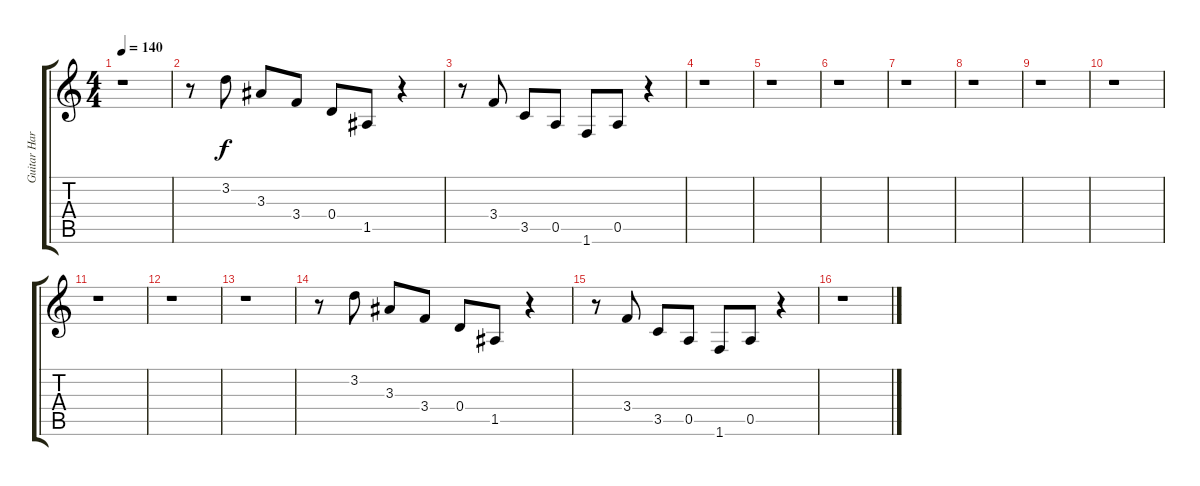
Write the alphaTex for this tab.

\track ("Guitar Harmonics" "Guitar Har") {instrument guitarharmonics}
\staff {score tabs}
\tuning (E4 B3 G3 D3 A2 E2) {hide}
\ts (4 4)
\tempo 140
\clef g2
\ks c
r.1{dy f} |
r.8 3.2.8 3.3.8 3.4.8 0.4.8 1.5.8 r.4 |
r.8 3.4.8 3.5.8 0.5.8 1.6.8 0.5.8 r.4 |
r.1 |
r.1 |
r.1 |
r.1 |
r.1 |
r.1 |
r.1 |
r.1 |
r.1 |
r.1 |
r.8 3.2.8 3.3.8 3.4.8 0.4.8 1.5.8 r.4 |
r.8 3.4.8 3.5.8 0.5.8 1.6.8 0.5.8 r.4 |
r.1
